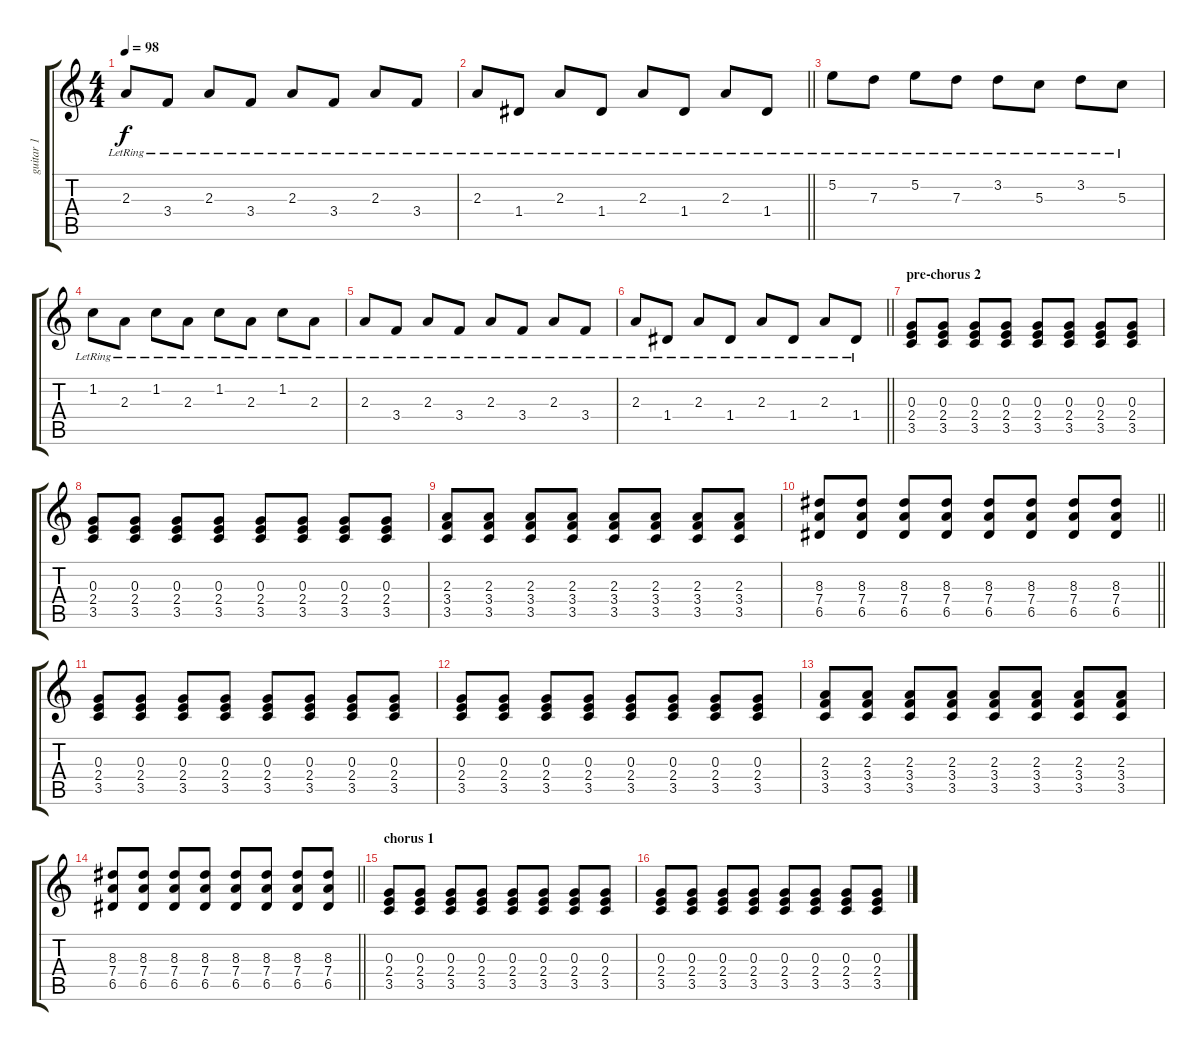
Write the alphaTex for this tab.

\track ("guitar 1" "guitar 1") {instrument electricguitarjazz}
\staff {score tabs}
\tuning (E4 B3 G3 D3 A2 E2) {hide}
\ts (4 4)
\tempo 98
\clef g2
\ks c
2.3{lr}.8{dy f} 3.4{lr}.8 2.3{lr}.8 3.4{lr}.8 2.3{lr}.8 3.4{lr}.8 2.3{lr}.8 3.4{lr}.8 |
\barLineRight lightlight
2.3{lr}.8 1.4{lr}.8 2.3{lr}.8 1.4{lr}.8 2.3{lr}.8 1.4{lr}.8 2.3{lr}.8 1.4{lr}.8 |
5.2{lr}.8 7.3{lr}.8 5.2{lr}.8 7.3{lr}.8 3.2{lr}.8 5.3{lr}.8 3.2{lr}.8 5.3{lr}.8 |
1.2{lr}.8 2.3{lr}.8 1.2{lr}.8 2.3{lr}.8 1.2{lr}.8 2.3{lr}.8 1.2{lr}.8 2.3{lr}.8 |
2.3{lr}.8{volume 7 instrument overdrivenguitar} 3.4{lr}.8 2.3{lr}.8 3.4{lr}.8 2.3{lr}.8 3.4{lr}.8 2.3{lr}.8 3.4{lr}.8 |
\barLineRight lightlight
2.3{lr}.8 1.4{lr}.8 2.3{lr}.8 1.4{lr}.8 2.3{lr}.8 1.4{lr}.8 2.3{lr}.8 1.4{lr}.8 |
\section ("" "pre-chorus 2")
(0.3 2.4 3.5).8 (0.3 2.4 3.5).8 (0.3 2.4 3.5).8 (0.3 2.4 3.5).8 (0.3 2.4 3.5).8 (0.3 2.4 3.5).8 (0.3 2.4 3.5).8 (0.3 2.4 3.5).8 |
(0.3 2.4 3.5).8 (0.3 2.4 3.5).8 (0.3 2.4 3.5).8 (0.3 2.4 3.5).8 (0.3 2.4 3.5).8 (0.3 2.4 3.5).8 (0.3 2.4 3.5).8 (0.3 2.4 3.5).8 |
(2.3 3.4 3.5).8 (2.3 3.4 3.5).8 (2.3 3.4 3.5).8 (2.3 3.4 3.5).8 (2.3 3.4 3.5).8 (2.3 3.4 3.5).8 (2.3 3.4 3.5).8 (2.3 3.4 3.5).8 |
\barLineRight lightlight
(8.3 7.4 6.5).8 (8.3 7.4 6.5).8 (8.3 7.4 6.5).8 (8.3 7.4 6.5).8 (8.3 7.4 6.5).8 (8.3 7.4 6.5).8 (8.3 7.4 6.5).8 (8.3 7.4 6.5).8 |
(0.3 2.4 3.5).8 (0.3 2.4 3.5).8 (0.3 2.4 3.5).8 (0.3 2.4 3.5).8 (0.3 2.4 3.5).8 (0.3 2.4 3.5).8 (0.3 2.4 3.5).8 (0.3 2.4 3.5).8 |
(0.3 2.4 3.5).8 (0.3 2.4 3.5).8 (0.3 2.4 3.5).8 (0.3 2.4 3.5).8 (0.3 2.4 3.5).8 (0.3 2.4 3.5).8 (0.3 2.4 3.5).8 (0.3 2.4 3.5).8 |
(2.3 3.4 3.5).8 (2.3 3.4 3.5).8 (2.3 3.4 3.5).8 (2.3 3.4 3.5).8 (2.3 3.4 3.5).8 (2.3 3.4 3.5).8 (2.3 3.4 3.5).8 (2.3 3.4 3.5).8 |
\barLineRight lightlight
(8.3 7.4 6.5).8 (8.3 7.4 6.5).8 (8.3 7.4 6.5).8 (8.3 7.4 6.5).8 (8.3 7.4 6.5).8 (8.3 7.4 6.5).8 (8.3 7.4 6.5).8 (8.3 7.4 6.5).8 |
\section ("" "chorus 1")
(0.3 2.4 3.5).8 (0.3 2.4 3.5).8 (0.3 2.4 3.5).8 (0.3 2.4 3.5).8 (0.3 2.4 3.5).8 (0.3 2.4 3.5).8 (0.3 2.4 3.5).8 (0.3 2.4 3.5).8 |
(0.3 2.4 3.5).8 (0.3 2.4 3.5).8 (0.3 2.4 3.5).8 (0.3 2.4 3.5).8 (0.3 2.4 3.5).8 (0.3 2.4 3.5).8 (0.3 2.4 3.5).8 (0.3 2.4 3.5).8
